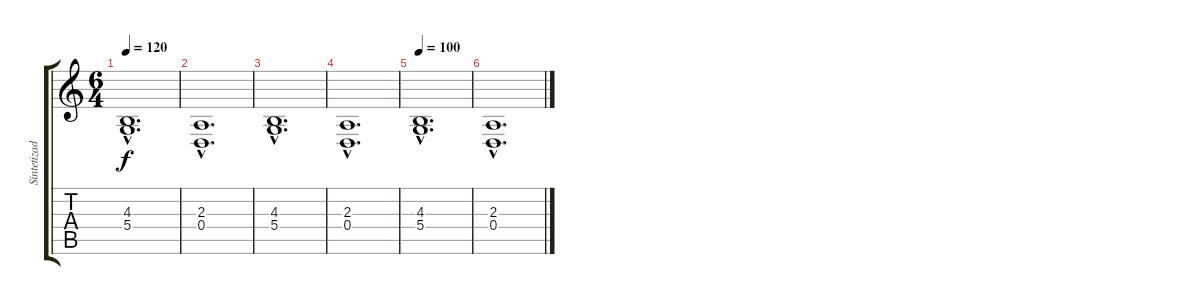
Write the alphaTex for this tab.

\track ("Sintetizador 2" "Sintetizad") {instrument stringensemble1}
\staff {score tabs}
\tuning (E4 B3 G3 D3 A2 E2) {hide}
\ts (6 4)
\tempo 120
\clef g2
\ks c
(4.3{hac} 5.4{hac}).1{d dy f} |
(2.3{hac} 0.4{hac}).1{d} |
(4.3{hac} 5.4{hac}).1{d} |
(2.3{hac} 0.4{hac}).1{d} |
\tempo 100
(4.3{hac} 5.4{hac}).1{d} |
(2.3{hac} 0.4{hac}).1{d}
